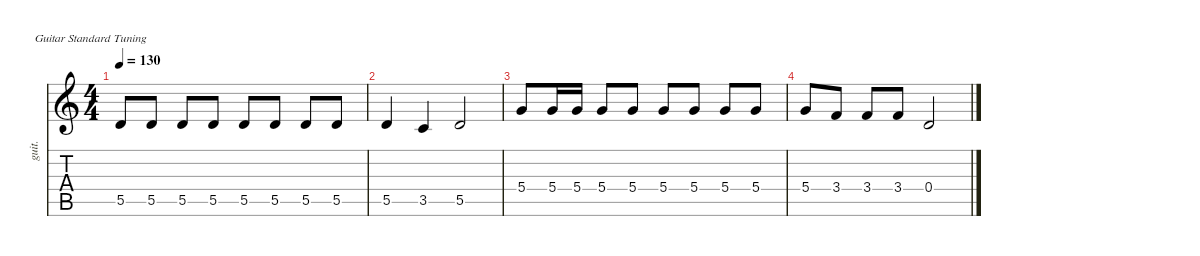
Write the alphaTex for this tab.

\defaultSystemsLayout 4
\hideDynamics
\bracketExtendMode nobrackets
\otherSystemsTrackNameOrientation horizontal
\track ("Guitar" "guit.") {defaultSystemsLayout 8 mute instrument electricguitarclean}
\staff {score tabs}
\tuning (E4 B3 G3 D3 A2 E2)
\ts (4 4)
\tempo 130
\clef g2
\ks c
5.5.8{dy f beam Up} 5.5.8{beam Up} 5.5.8{beam Up} 5.5.8{beam Up} 5.5.8{beam Up} 5.5.8{beam Up} 5.5.8{beam Up} 5.5.8{beam Up} |
5.5.4{beam Up} 3.5.4{beam Up} 5.5.2{beam Up} |
5.4.8{beam Up} 5.4.16{beam Up} 5.4.16{beam Up} 5.4.8{beam Up} 5.4.8{beam Up} 5.4.8{beam Up} 5.4.8{beam Up} 5.4.8{beam Up} 5.4.8{beam Up} |
5.4.8{beam Up} 3.4.8{beam Up} 3.4.8{beam Up} 3.4.8{beam Up} 0.4.2{beam Up}
